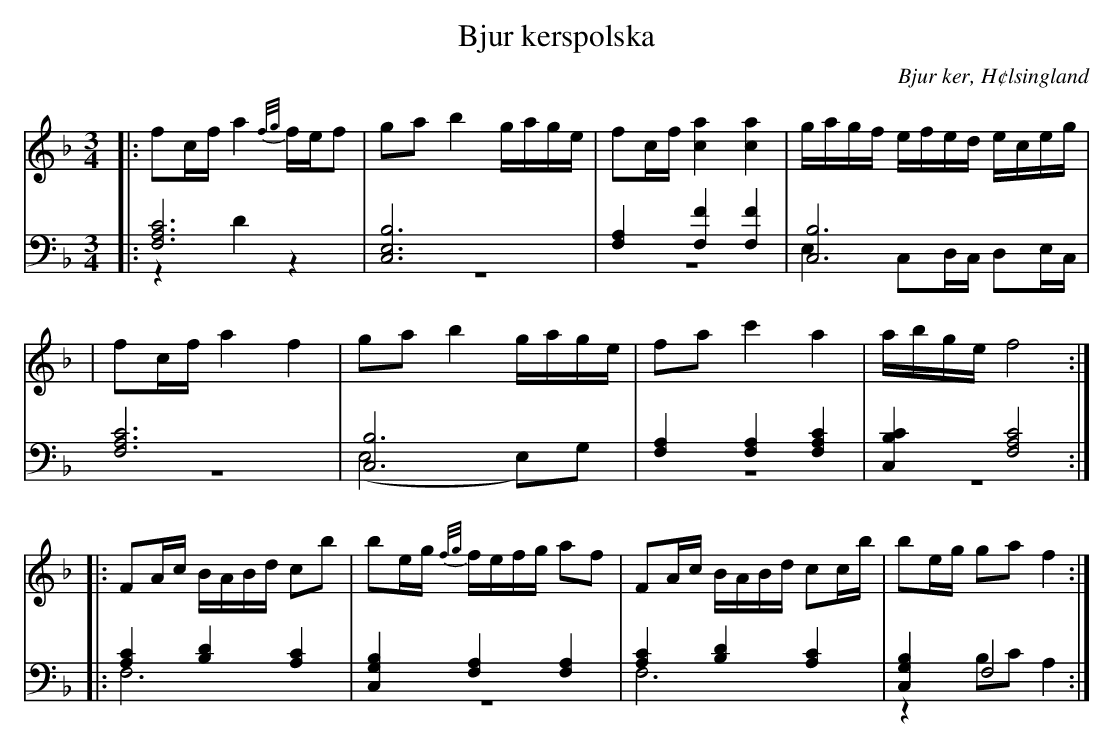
X:1
T: Bjur kerspolska
O: Bjur ker, H¢lsingland
M: 3/4
L: 1/8
K: F
V:1
V:2
V:3 merge
V: 1
|:fc/f/ a2 {f/g/}f/e/f|ga b2 g/a/g/e/|fc/f/ [c2a2] [c2a2]|g/a/g/f/ e/f/e/d/ e/c/e/g/|
|fc/f/ a2 f2|ga b2 g/a/g/e/|fa c'2 a2| a/b/g/e/ f4:|
|:FA/c/ B/A/B/d/ cb|be/g/ {f/g/}f/e/f/g/ af|FA/c/ B/A/B/d/ cc/b/|be/g/ ga f2:|
V:2 clef=bass
|:[F,6A,6C6]|[C,6E,6B,6]|[F,2A,2] [F,2F2] [F,2F2]|[C,6B,6]|
[F,6A,6C6]|[C,6B,6]|[F,2A,2] [F,2A,2] [F,2A,2C2]|[C,2B,2C2] [F,4A,4C4]:|
 |:[A,2C2] [B,2D2] [A,2C2]|[C,2G,2B,2] [F,2A,2] [F,2A,2]|[A,2C2] [B,2D2] [A,2C2]|[C,2G,2B,2] F,4 :|
V:3 clef=bass
 |:z2D2z2|z6|z6|E,2 C,D,/C,/ D,E,/C,/|
 |z6|(E,4 E,)G,|z6|z6:|
|:F,6|z6|F,6|z2 B,C A,2:|
